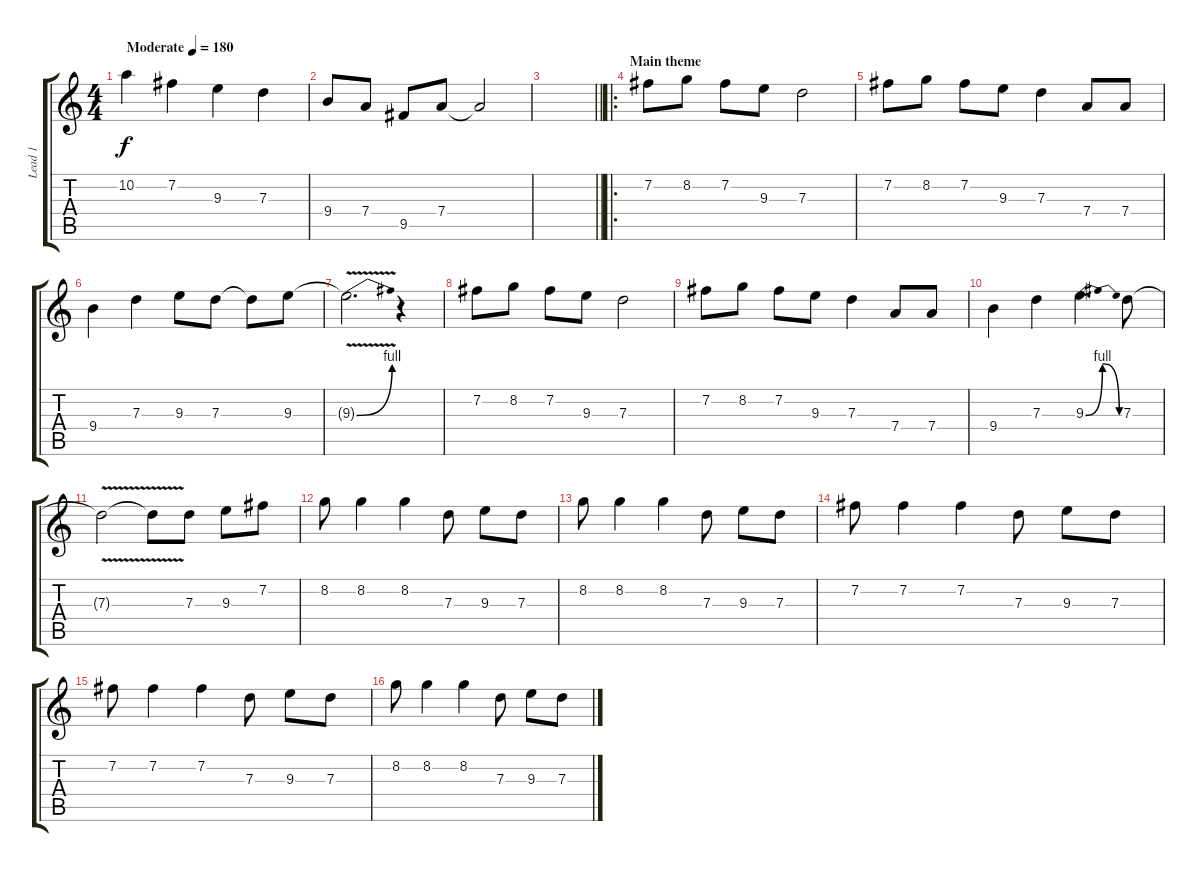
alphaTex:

\track ("Lead 1" "Lead 1") {instrument overdrivenguitar}
\staff {score tabs}
\tuning (E4 B3 G3 D3 A2 E2) {hide}
\ts (4 4)
\tempo (180 "Moderate")
\clef g2
\ks c
10.2.4{dy f instrument overdrivenguitar} 7.2.4 9.3.4 7.3.4 |
9.4.8 7.4.8 9.5.8 7.4.8 7.4{t}.2 |
\barLineRight lightlight
|
\ro
\section ("" "Main theme")
7.2.8 8.2.8 7.2.8 9.3.8 7.3.2 |
7.2.8 8.2.8 7.2.8 9.3.8 7.3.4 7.4.8 7.4.8 |
9.4.4 7.3.4 9.3.8 7.3.8 7.3{t}.8 9.3.8 |
9.3{be (bend 0 0 60 4) v t}.2{d} r.4 |
7.2.8 8.2.8 7.2.8 9.3.8 7.3.2 |
7.2.8 8.2.8 7.2.8 9.3.8 7.3.4 7.4.8 7.4.8 |
9.4.4 7.3.4 9.3{be (bendrelease 0 0 30 4 30 4 60 0)}.4{d} 7.3.8 |
7.3{v t}.2 7.3{t}.8 7.3.8 9.3.8 7.2.8 |
8.2.8 8.2.4 8.2.4 7.3.8 9.3.8 7.3.8 |
8.2.8 8.2.4 8.2.4 7.3.8 9.3.8 7.3.8 |
7.2.8 7.2.4 7.2.4 7.3.8 9.3.8 7.3.8 |
7.2.8 7.2.4 7.2.4 7.3.8 9.3.8 7.3.8 |
8.2.8 8.2.4 8.2.4 7.3.8 9.3.8 7.3.8
